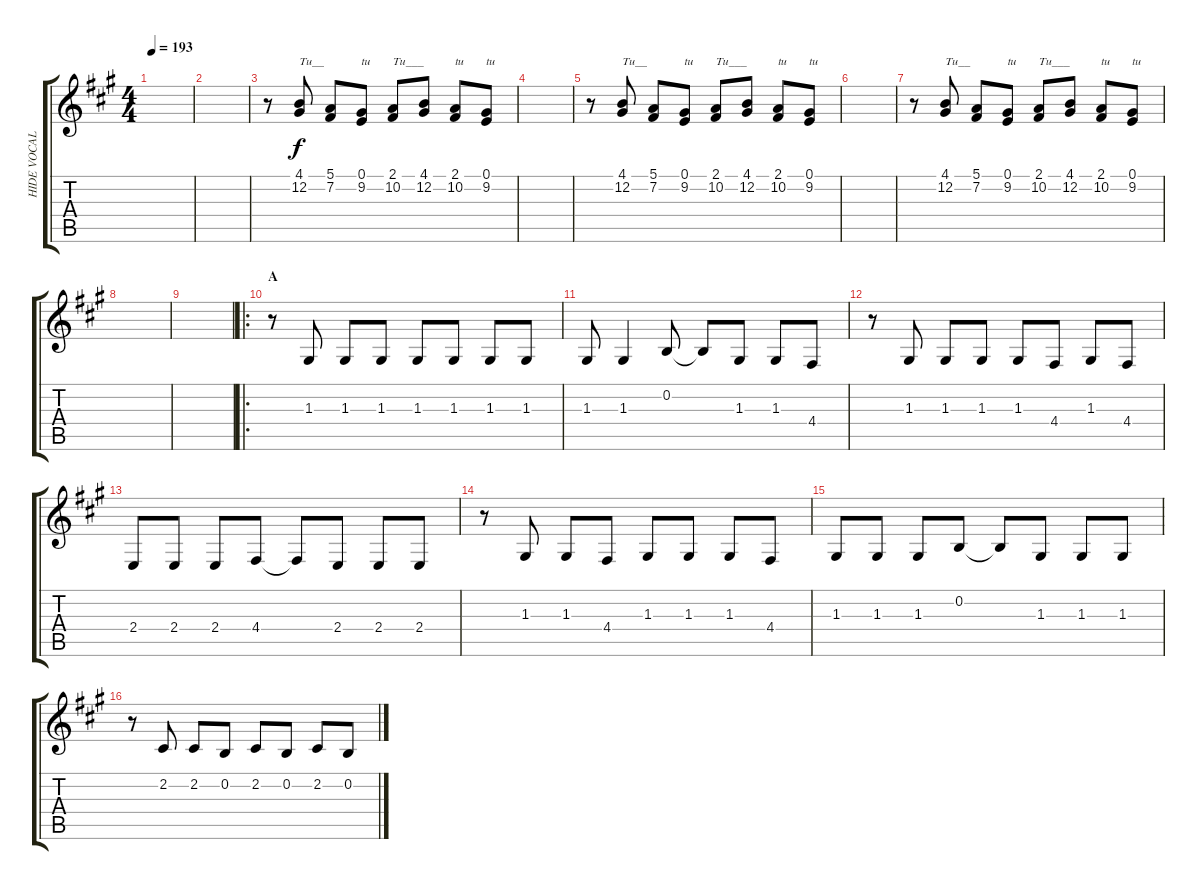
\track ("HIDE VOCAL" "HIDE VOCAL") {instrument oboe}
\staff {score tabs}
\tuning (E4 B3 G3 D3 A2 E2) {hide}
\ts (4 4)
\tempo 193
\clef g2
\ks a
|
|
r.8 (4.1 12.2).8{txt "Tu__"} (5.1 7.2).8 (0.1 9.2).8{txt "tu"} (2.1 10.2).8{txt "Tu___"} (4.1 12.2).8 (2.1 10.2).8{txt "tu"} (0.1 9.2).8{txt "tu"} |
|
r.8 (4.1 12.2).8{txt "Tu__"} (5.1 7.2).8 (0.1 9.2).8{txt "tu"} (2.1 10.2).8{txt "Tu___"} (4.1 12.2).8 (2.1 10.2).8{txt "tu"} (0.1 9.2).8{txt "tu"} |
|
r.8 (4.1 12.2).8{txt "Tu__"} (5.1 7.2).8 (0.1 9.2).8{txt "tu"} (2.1 10.2).8{txt "Tu___"} (4.1 12.2).8 (2.1 10.2).8{txt "tu"} (0.1 9.2).8{txt "tu"} |
|
|
\ro
\section ("" "A")
r.8 1.3.8 1.3.8 1.3.8 1.3.8 1.3.8 1.3.8 1.3.8 |
1.3.8 1.3.4 0.2.8 0.2{t}.8 1.3.8 1.3.8 4.4.8 |
r.8 1.3.8 1.3.8 1.3.8 1.3.8 4.4.8 1.3.8 4.4.8 |
2.4.8 2.4.8 2.4.8 4.4.8 4.4{t}.8 2.4.8 2.4.8 2.4.8 |
r.8 1.3.8 1.3.8 4.4.8 1.3.8 1.3.8 1.3.8 4.4.8 |
1.3.8 1.3.8 1.3.8 0.2.8 0.2{t}.8 1.3.8 1.3.8 1.3.8 |
r.8 2.2.8 2.2.8 0.2.8 2.2.8 0.2.8 2.2.8 0.2.8
